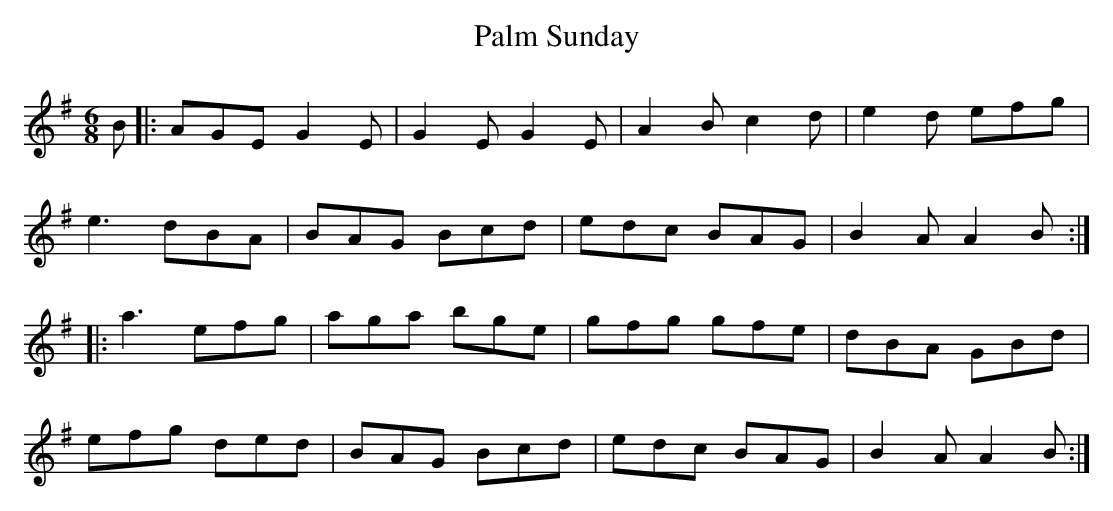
X:1
T:Palm Sunday
M:6/8
K:Ador
B|:AGE G2E|G2E G2E|A2B c2d|e2d efg|
e3 dBA|BAG Bcd|edc BAG|B2A A2B:|
|:a3 efg|aga bge|gfg gfe|dBA GBd|
efg ded|BAG Bcd|edc BAG|B2A A2B:|
